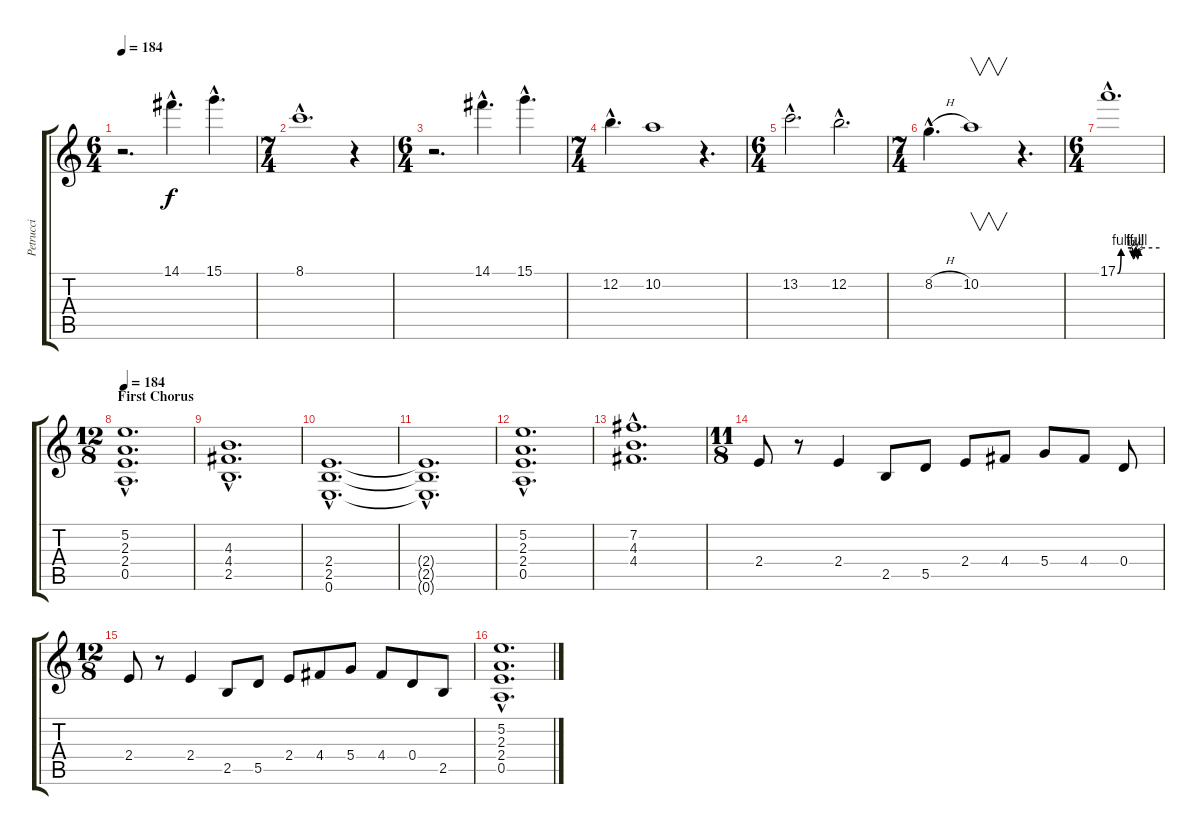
\track ("Petrucci" "Petrucci") {instrument distortionguitar}
\staff {score tabs}
\tuning (E4 B3 G3 D3 A2 E2) {hide}
\ts (6 4)
\tempo 184
\clef g2
\ks c
r.2{d dy f} 14.1{hac}.4{d} 15.1{hac}.4{d} |
\ts (7 4)
8.1{hac}.1{d} r.4 |
\ts (6 4)
r.2{d} 14.1{hac}.4{d} 15.1{hac}.4{d} |
\ts (7 4)
12.2{hac}.4{d} 10.2.1 r.4{d} |
\ts (6 4)
13.2{hac}.2{d} 12.2{hac}.2{d} |
\ts (7 4)
8.2{h hac}.4{d} 10.2.1{v} r.4{d} |
\ts (6 4)
17.1{be (custom 0 0 5 4 20 4 22 2 25 4 28 2 30 4 60 4) hac}.1{d} |
\ts (12 8)
\section ("" "First Chorus")
\tempo 184
(5.2{hac} 2.3{hac} 2.4{hac} 0.5{hac}).1{d} |
(4.3{hac} 4.4{hac} 2.5{hac}).1{d} |
(2.4{hac} 2.5{hac} 0.6{hac}).1{d} |
(2.4{hac t} 2.5{hac t} 0.6{hac t}).1{d} |
(5.2{hac} 2.3{hac} 2.4{hac} 0.5{hac}).1{d} |
(7.2{hac} 4.3{hac} 4.4{hac}).1{d} |
\ts (11 8)
2.4.8 r.8 2.4.4 2.5.8 5.5.8 2.4.8 4.4.8 5.4.8 4.4.8 0.4.8 |
\ts (12 8)
2.4.8 r.8 2.4.4 2.5.8 5.5.8 2.4.8 4.4.8 5.4.8 4.4.8 0.4.8 2.5.8 |
(5.2{hac} 2.3{hac} 2.4{hac} 0.5{hac}).1{d}
